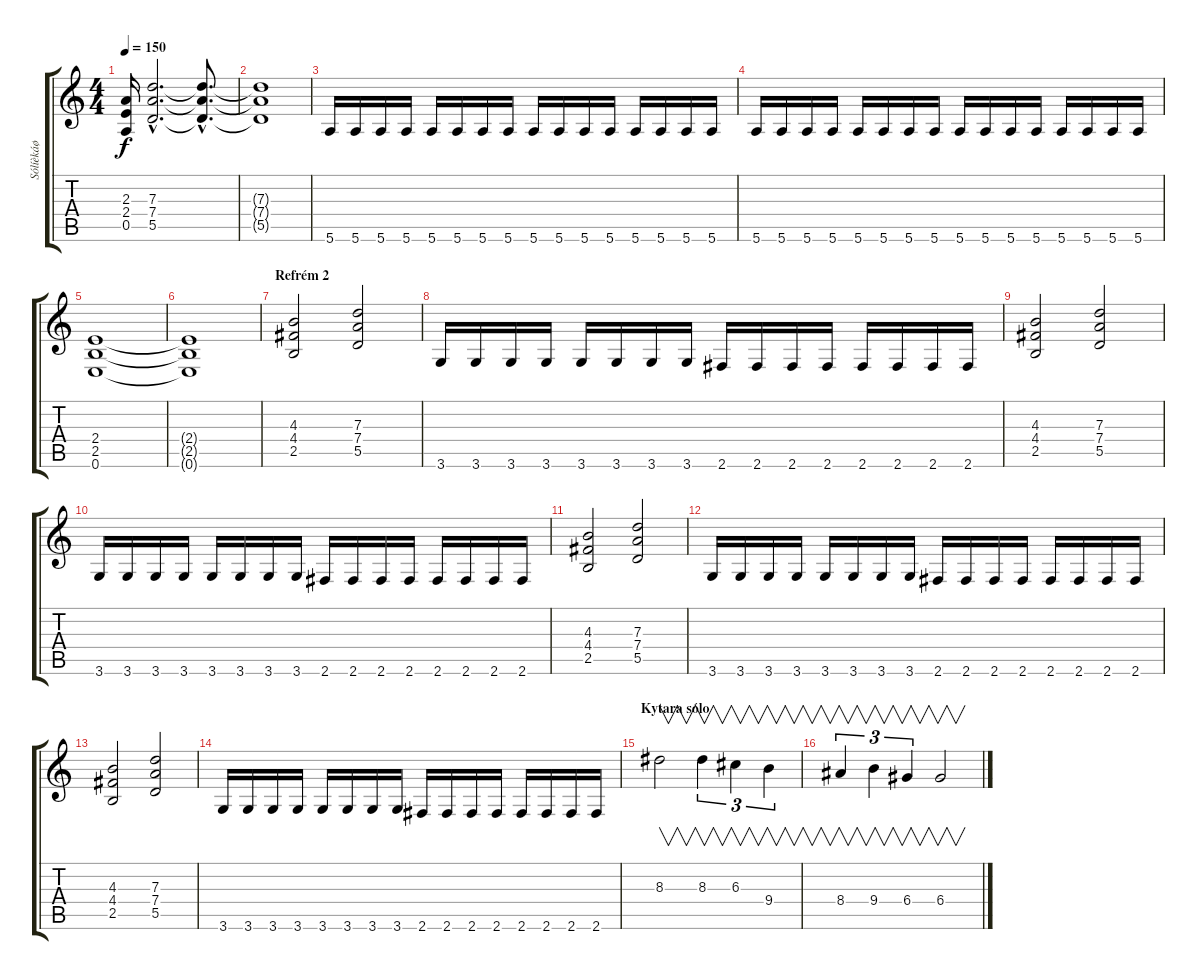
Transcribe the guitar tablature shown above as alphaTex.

\track ("Sólíèkáø" "Sólíèkáø") {instrument overdrivenguitar}
\staff {score tabs}
\tuning (E4 B3 G3 D3 A2 E2) {hide}
\ts (4 4)
\tempo 150
\clef g2
\ks c
(2.3 2.4 0.5).16{dy f} (7.3{hac} 7.4{hac} 5.5{hac}).2{d} (7.3{hac t} 7.4{hac t} 5.5{hac t}).8{d} |
(7.3{t} 7.4{t} 5.5{t}).1 |
5.6.16 5.6.16 5.6.16 5.6.16 5.6.16 5.6.16 5.6.16 5.6.16 5.6.16 5.6.16 5.6.16 5.6.16 5.6.16 5.6.16 5.6.16 5.6.16 |
5.6.16 5.6.16 5.6.16 5.6.16 5.6.16 5.6.16 5.6.16 5.6.16 5.6.16 5.6.16 5.6.16 5.6.16 5.6.16 5.6.16 5.6.16 5.6.16 |
(2.4 2.5 0.6).1 |
(2.4{t} 2.5{t} 0.6{t}).1 |
\section ("" "Refrém 2")
(4.3 4.4 2.5).2 (7.3 7.4 5.5).2 |
3.6.16 3.6.16 3.6.16 3.6.16 3.6.16 3.6.16 3.6.16 3.6.16 2.6.16 2.6.16 2.6.16 2.6.16 2.6.16 2.6.16 2.6.16 2.6.16 |
(4.3 4.4 2.5).2 (7.3 7.4 5.5).2 |
3.6.16 3.6.16 3.6.16 3.6.16 3.6.16 3.6.16 3.6.16 3.6.16 2.6.16 2.6.16 2.6.16 2.6.16 2.6.16 2.6.16 2.6.16 2.6.16 |
(4.3 4.4 2.5).2 (7.3 7.4 5.5).2 |
3.6.16 3.6.16 3.6.16 3.6.16 3.6.16 3.6.16 3.6.16 3.6.16 2.6.16 2.6.16 2.6.16 2.6.16 2.6.16 2.6.16 2.6.16 2.6.16 |
(4.3 4.4 2.5).2 (7.3 7.4 5.5).2 |
3.6.16 3.6.16 3.6.16 3.6.16 3.6.16 3.6.16 3.6.16 3.6.16 2.6.16 2.6.16 2.6.16 2.6.16 2.6.16 2.6.16 2.6.16 2.6.16 |
\section ("" "Kytara sólo")
8.3.2{v} 8.3.4{v tu (3 2)} 6.3.4{v tu (3 2)} 9.4.4{v tu (3 2)} |
8.4.4{v tu (3 2)} 9.4.4{v tu (3 2)} 6.4.4{v tu (3 2)} 6.4.2{v}
